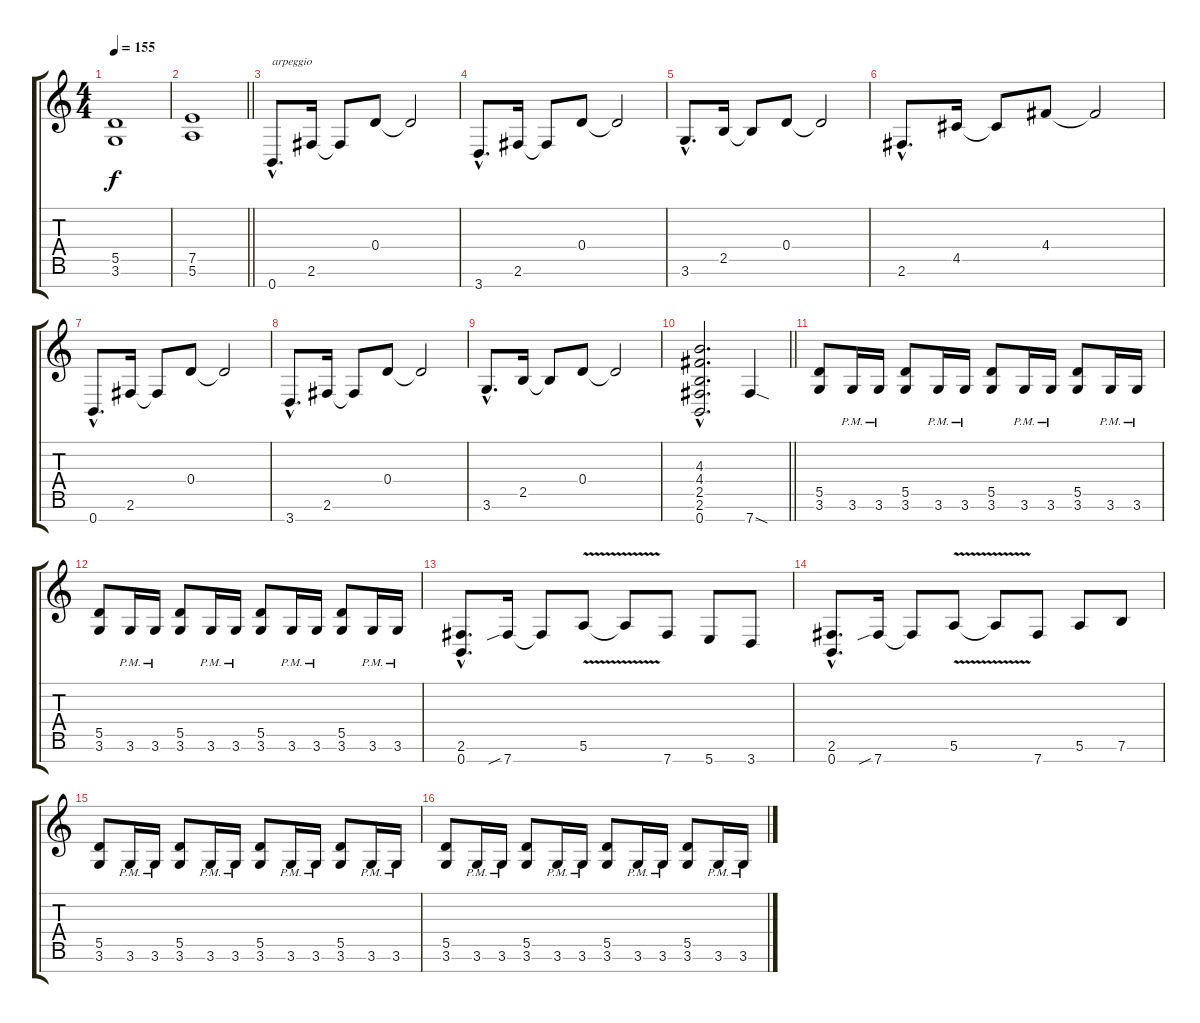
\track "" {instrument distortionguitar}
\staff {score tabs}
\tuning (E4 B3 G3 D3 A2 E2 B1) {hide}
\ts (4 4)
\tempo 155
\clef g2
\ks c
(5.5 3.6).1{dy f} |
\barLineRight lightlight
(7.5 5.6).1 |
0.7{hac}.8{d txt "arpeggio"} 2.6.16 2.6{t}.8 0.4.8 0.4{t}.2 |
3.7{hac}.8{d} 2.6.16 2.6{t}.8 0.4.8 0.4{t}.2 |
3.6{hac}.8{d} 2.5.16 2.5{t}.8 0.4.8 0.4{t}.2 |
2.6{hac}.8{d} 4.5.16 4.5{t}.8 4.4.8 4.4{t}.2 |
0.7{hac}.8{d} 2.6.16 2.6{t}.8 0.4.8 0.4{t}.2 |
3.7{hac}.8{d} 2.6.16 2.6{t}.8 0.4.8 0.4{t}.2 |
3.6{hac}.8{d} 2.5.16 2.5{t}.8 0.4.8 0.4{t}.2 |
\barLineRight lightlight
(4.3{hac} 4.4{hac} 2.5{hac} 2.6{hac} 0.7{hac}).2{d} 7.7{sod}.4 |
(5.5 3.6).8 3.6{pm}.16 3.6{pm}.16 (5.5 3.6).8 3.6{pm}.16 3.6{pm}.16 (5.5 3.6).8 3.6{pm}.16 3.6{pm}.16 (5.5 3.6).8 3.6{pm}.16 3.6{pm}.16 |
(5.5 3.6).8 3.6{pm}.16 3.6{pm}.16 (5.5 3.6).8 3.6{pm}.16 3.6{pm}.16 (5.5 3.6).8 3.6{pm}.16 3.6{pm}.16 (5.5 3.6).8 3.6{pm}.16 3.6{pm}.16 |
(2.6{hac} 0.7{hac}).8{d} 7.7{sib}.16 7.7{t}.8 5.6{v}.8 5.6{t}.8 7.7.8 5.7.8 3.7.8 |
(2.6{hac} 0.7{hac}).8{d} 7.7{sib}.16 7.7{t}.8 5.6{v}.8 5.6{t}.8 7.7.8 5.6.8 7.6.8 |
(5.5 3.6).8 3.6{pm}.16 3.6{pm}.16 (5.5 3.6).8 3.6{pm}.16 3.6{pm}.16 (5.5 3.6).8 3.6{pm}.16 3.6{pm}.16 (5.5 3.6).8 3.6{pm}.16 3.6{pm}.16 |
(5.5 3.6).8 3.6{pm}.16 3.6{pm}.16 (5.5 3.6).8 3.6{pm}.16 3.6{pm}.16 (5.5 3.6).8 3.6{pm}.16 3.6{pm}.16 (5.5 3.6).8 3.6{pm}.16 3.6{pm}.16
